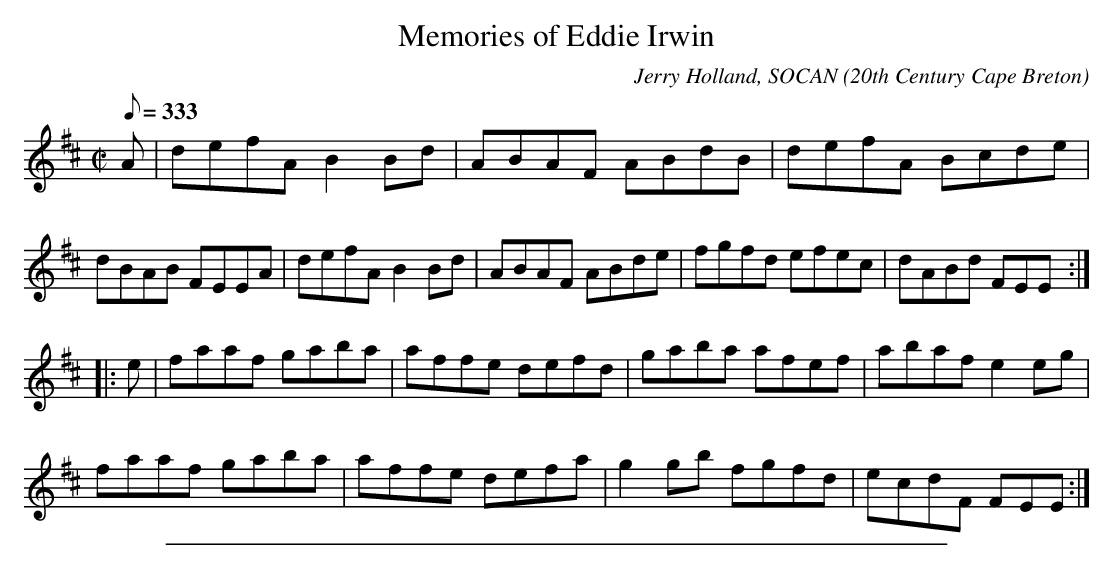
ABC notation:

X:1
T: Memories of Eddie Irwin
C:Jerry Holland, SOCAN
O:20th Century Cape Breton
L:1/8
Q:333
M:C|
K:D
A|defA B2 Bd|ABAF ABdB|defA Bcde|dBAB FEEA|
defA B2 Bd|ABAF ABde|fgfd efec|dABd FEE:|!
|:e|faaf gaba|affe defd|gaba afef|abaf e2 eg|!
faaf gaba|affe defa|g2 gb fgfd|ecdF FEE:|]!
